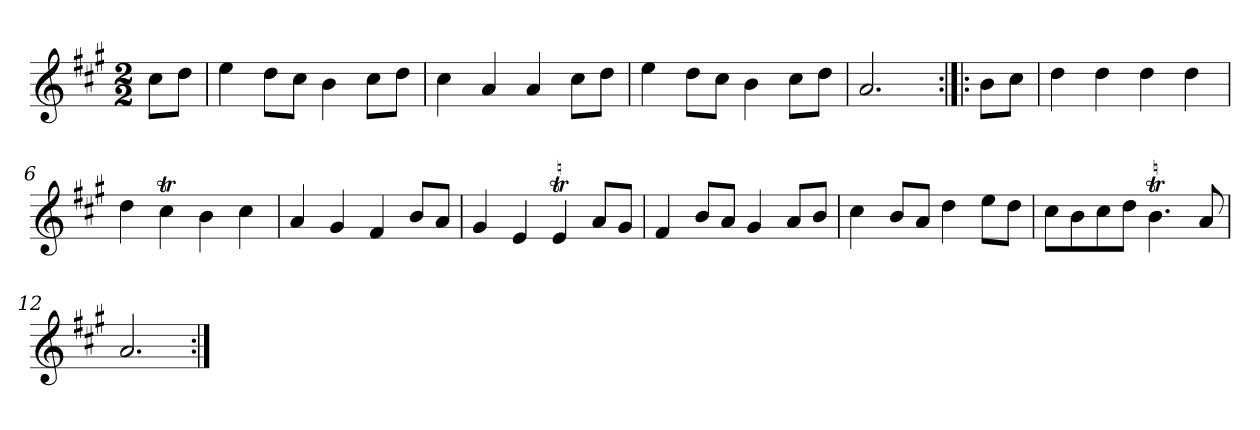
**kern
*part1
*staff1
*clefG2
*k[f#c#g#]
*A:
*M2/2
*MM148
=
8cc#\L
8dd\J
=1
4ee
8dd\L
8cc#\J
4b
8cc#\L
8dd\J
=2
4cc#
4a
4a
8cc#\L
8dd\J
=3
4ee
8dd\L
8cc#\J
4b
8cc#\L
8dd\J
=4
2.a
=:|!|:
8b\L
8cc#\J
=5
4dd
4dd
4dd
4dd
=6
4dd
4cc#t
4b
4cc#
=7
4a
4g#
4f#
8b/L
8a/J
=8
4g#
4e
4et
8a/L
8g#/J
=9
4f#
8b/L
8a/J
4g#
8a/L
8b/J
=10
4cc#
8b/L
8a/J
4dd
8ee\L
8dd\J
=11
8cc#\L
8b\
8cc#\
8dd\J
4.bt
8a
=12
2.a
=:|!
*-
